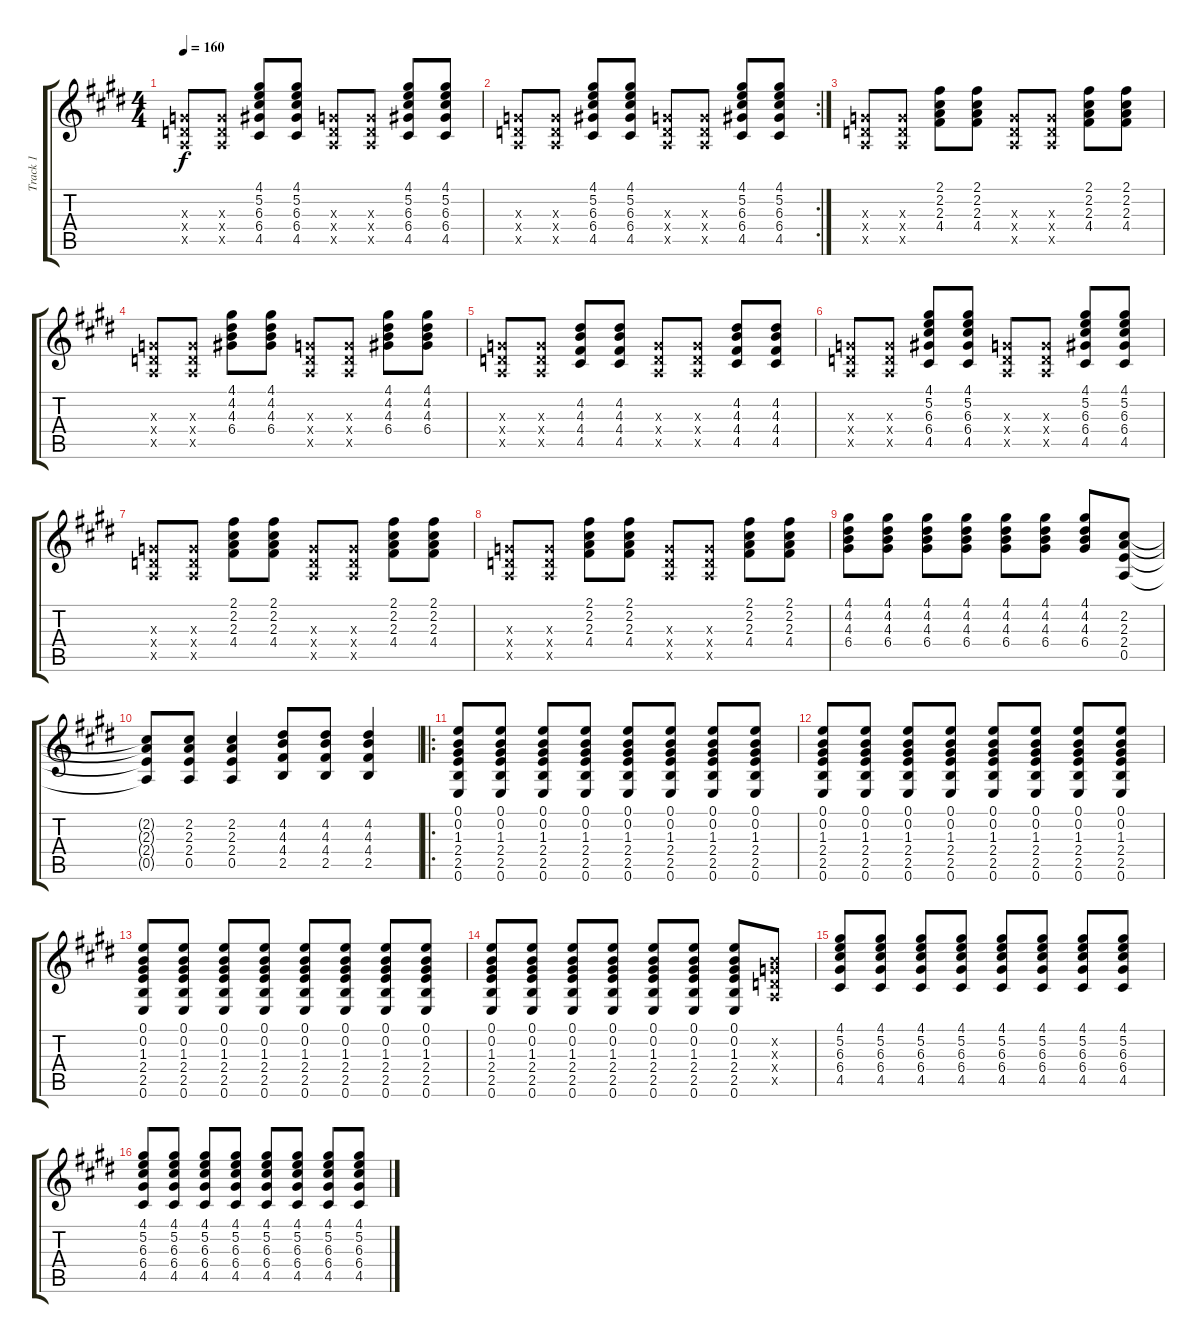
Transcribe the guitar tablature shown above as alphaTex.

\track ("Track 1" "Track 1") {instrument acousticguitarsteel}
\staff {score tabs}
\tuning (E4 B3 G3 D3 A2 E2) {hide}
\ts (4 4)
\tempo 160
\clef g2
\ks e
(0.3{x} 0.4{x} 0.5{x}).8{dy f} (0.3{x} 0.4{x} 0.5{x}).8 (4.1 5.2 6.3 6.4 4.5).8 (4.1 5.2 6.3 6.4 4.5).8 (0.3{x} 0.4{x} 0.5{x}).8 (0.3{x} 0.4{x} 0.5{x}).8 (4.1 5.2 6.3 6.4 4.5).8 (4.1 5.2 6.3 6.4 4.5).8 |
\rc 2
(0.3{x} 0.4{x} 0.5{x}).8 (0.3{x} 0.4{x} 0.5{x}).8 (4.1 5.2 6.3 6.4 4.5).8 (4.1 5.2 6.3 6.4 4.5).8 (0.3{x} 0.4{x} 0.5{x}).8 (0.3{x} 0.4{x} 0.5{x}).8 (4.1 5.2 6.3 6.4 4.5).8 (4.1 5.2 6.3 6.4 4.5).8 |
(0.3{x} 0.4{x} 0.5{x}).8 (0.3{x} 0.4{x} 0.5{x}).8 (2.1 2.2 2.3 4.4).8 (2.1 2.2 2.3 4.4).8 (0.3{x} 0.4{x} 0.5{x}).8 (0.3{x} 0.4{x} 0.5{x}).8 (2.1 2.2 2.3 4.4).8 (2.1 2.2 2.3 4.4).8 |
(0.3{x} 0.4{x} 0.5{x}).8 (0.3{x} 0.4{x} 0.5{x}).8 (4.1 4.2 4.3 6.4).8 (4.1 4.2 4.3 6.4).8 (0.3{x} 0.4{x} 0.5{x}).8 (0.3{x} 0.4{x} 0.5{x}).8 (4.1 4.2 4.3 6.4).8 (4.1 4.2 4.3 6.4).8 |
(0.3{x} 0.4{x} 0.5{x}).8 (0.3{x} 0.4{x} 0.5{x}).8 (4.2 4.3 4.4 4.5).8 (4.2 4.3 4.4 4.5).8 (0.3{x} 0.4{x} 0.5{x}).8 (0.3{x} 0.4{x} 0.5{x}).8 (4.2 4.3 4.4 4.5).8 (4.2 4.3 4.4 4.5).8 |
(0.3{x} 0.4{x} 0.5{x}).8 (0.3{x} 0.4{x} 0.5{x}).8 (4.1 5.2 6.3 6.4 4.5).8 (4.1 5.2 6.3 6.4 4.5).8 (0.3{x} 0.4{x} 0.5{x}).8 (0.3{x} 0.4{x} 0.5{x}).8 (4.1 5.2 6.3 6.4 4.5).8 (4.1 5.2 6.3 6.4 4.5).8 |
(0.3{x} 0.4{x} 0.5{x}).8 (0.3{x} 0.4{x} 0.5{x}).8 (2.1 2.2 2.3 4.4).8 (2.1 2.2 2.3 4.4).8 (0.3{x} 0.4{x} 0.5{x}).8 (0.3{x} 0.4{x} 0.5{x}).8 (2.1 2.2 2.3 4.4).8 (2.1 2.2 2.3 4.4).8 |
(0.3{x} 0.4{x} 0.5{x}).8 (0.3{x} 0.4{x} 0.5{x}).8 (2.1 2.2 2.3 4.4).8 (2.1 2.2 2.3 4.4).8 (0.3{x} 0.4{x} 0.5{x}).8 (0.3{x} 0.4{x} 0.5{x}).8 (2.1 2.2 2.3 4.4).8 (2.1 2.2 2.3 4.4).8 |
(4.1 4.2 4.3 6.4).8 (4.1 4.2 4.3 6.4).8 (4.1 4.2 4.3 6.4).8 (4.1 4.2 4.3 6.4).8 (4.1 4.2 4.3 6.4).8 (4.1 4.2 4.3 6.4).8 (4.1 4.2 4.3 6.4).8 (2.2 2.3 2.4 0.5).8 |
(2.2{t} 2.3{t} 2.4{t} 0.5{t}).8 (2.2 2.3 2.4 0.5).8 (2.2 2.3 2.4 0.5).4 (4.2 4.3 4.4 2.5).8 (4.2 4.3 4.4 2.5).8 (4.2 4.3 4.4 2.5).4 |
\ro
(0.1 0.2 1.3 2.4 2.5 0.6).8 (0.1 0.2 1.3 2.4 2.5 0.6).8 (0.1 0.2 1.3 2.4 2.5 0.6).8 (0.1 0.2 1.3 2.4 2.5 0.6).8 (0.1 0.2 1.3 2.4 2.5 0.6).8 (0.1 0.2 1.3 2.4 2.5 0.6).8 (0.1 0.2 1.3 2.4 2.5 0.6).8 (0.1 0.2 1.3 2.4 2.5 0.6).8 |
(0.1 0.2 1.3 2.4 2.5 0.6).8 (0.1 0.2 1.3 2.4 2.5 0.6).8 (0.1 0.2 1.3 2.4 2.5 0.6).8 (0.1 0.2 1.3 2.4 2.5 0.6).8 (0.1 0.2 1.3 2.4 2.5 0.6).8 (0.1 0.2 1.3 2.4 2.5 0.6).8 (0.1 0.2 1.3 2.4 2.5 0.6).8 (0.1 0.2 1.3 2.4 2.5 0.6).8 |
(0.1 0.2 1.3 2.4 2.5 0.6).8 (0.1 0.2 1.3 2.4 2.5 0.6).8 (0.1 0.2 1.3 2.4 2.5 0.6).8 (0.1 0.2 1.3 2.4 2.5 0.6).8 (0.1 0.2 1.3 2.4 2.5 0.6).8 (0.1 0.2 1.3 2.4 2.5 0.6).8 (0.1 0.2 1.3 2.4 2.5 0.6).8 (0.1 0.2 1.3 2.4 2.5 0.6).8 |
(0.1 0.2 1.3 2.4 2.5 0.6).8 (0.1 0.2 1.3 2.4 2.5 0.6).8 (0.1 0.2 1.3 2.4 2.5 0.6).8 (0.1 0.2 1.3 2.4 2.5 0.6).8 (0.1 0.2 1.3 2.4 2.5 0.6).8 (0.1 0.2 1.3 2.4 2.5 0.6).8 (0.1 0.2 1.3 2.4 2.5 0.6).8 (0.2{x} 0.3{x} 0.4{x} 0.5{x}).8 |
(4.1 5.2 6.3 6.4 4.5).8 (4.1 5.2 6.3 6.4 4.5).8 (4.1 5.2 6.3 6.4 4.5).8 (4.1 5.2 6.3 6.4 4.5).8 (4.1 5.2 6.3 6.4 4.5).8 (4.1 5.2 6.3 6.4 4.5).8 (4.1 5.2 6.3 6.4 4.5).8 (4.1 5.2 6.3 6.4 4.5).8 |
(4.1 5.2 6.3 6.4 4.5).8 (4.1 5.2 6.3 6.4 4.5).8 (4.1 5.2 6.3 6.4 4.5).8 (4.1 5.2 6.3 6.4 4.5).8 (4.1 5.2 6.3 6.4 4.5).8 (4.1 5.2 6.3 6.4 4.5).8 (4.1 5.2 6.3 6.4 4.5).8 (4.1 5.2 6.3 6.4 4.5).8
